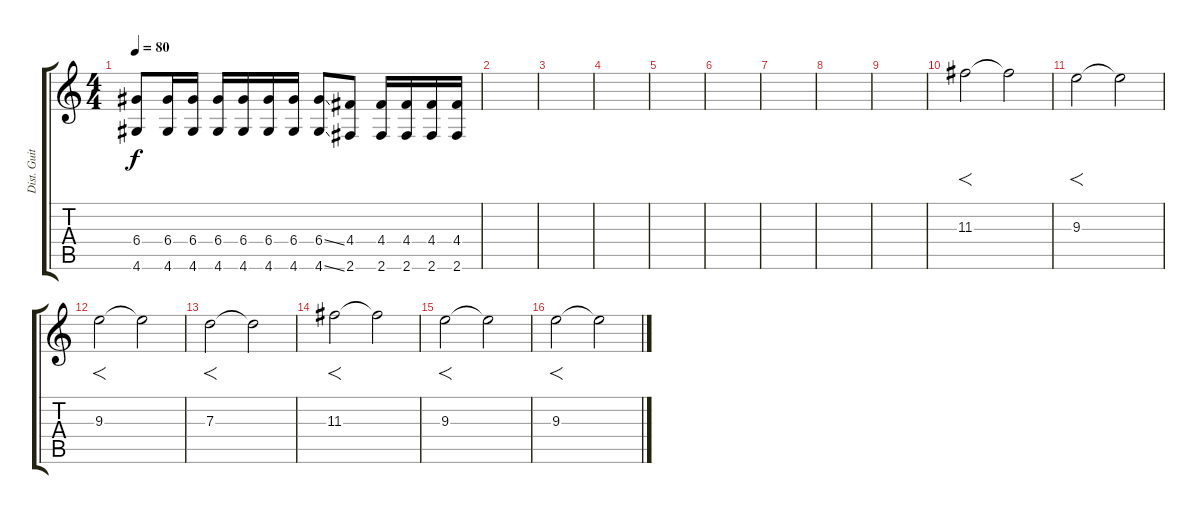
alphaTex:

\track ("Dist. Guitar" "Dist. Guit") {instrument distortionguitar}
\staff {score tabs}
\tuning (E4 B3 G3 D3 A2 E2) {hide}
\ts (4 4)
\tempo 80
\clef g2
\ks c
(6.4 4.6).8{dy f} (6.4 4.6).16 (6.4 4.6).16 (6.4 4.6).16 (6.4 4.6).16 (6.4 4.6).16 (6.4 4.6).16 (6.4{ss} 4.6{ss}).8 (4.4 2.6).8 (4.4 2.6).16 (4.4 2.6).16 (4.4 2.6).16 (4.4 2.6).16 |
|
|
|
|
|
|
|
|
11.3.2{f} 11.3{t}.2 |
9.3.2{f} 9.3{t}.2 |
9.3.2{f} 9.3{t}.2 |
7.3.2{f} 7.3{t}.2 |
11.3.2{f} 11.3{t}.2 |
9.3.2{f} 9.3{t}.2 |
9.3.2{f} 9.3{t}.2
